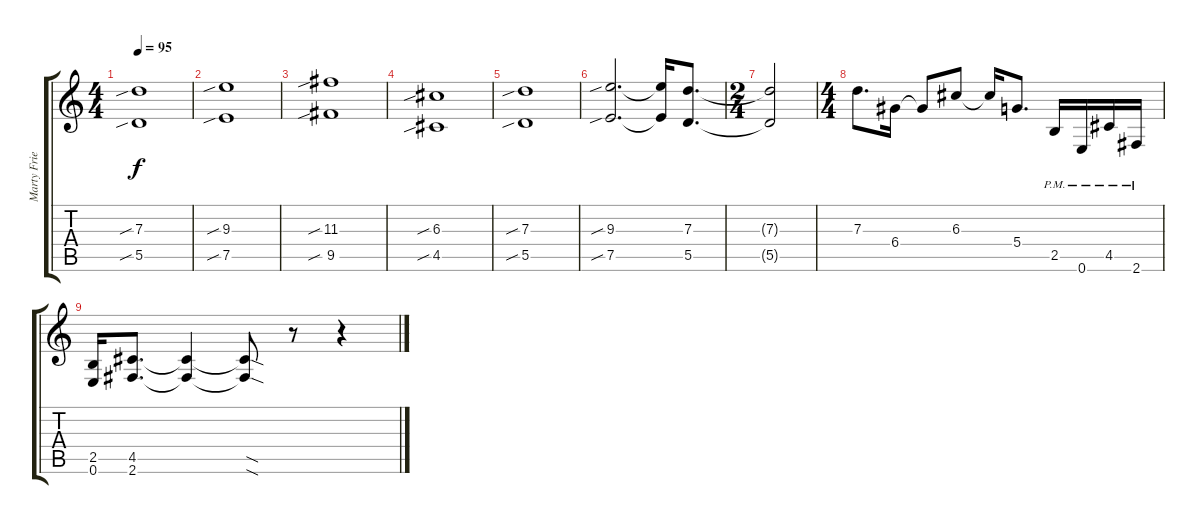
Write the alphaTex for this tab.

\track ("Marty Friedman" "Marty Frie") {instrument distortionguitar}
\staff {score tabs}
\tuning (E4 B3 G3 D3 A2 E2) {hide}
\ts (4 4)
\tempo 95
\clef g2
\ks c
(7.3{sib} 5.5{sib}).1{dy f} |
(9.3{sib} 7.5{sib}).1 |
(11.3{sib} 9.5{sib}).1 |
(6.3{sib} 4.5{sib}).1 |
(7.3{sib} 5.5{sib}).1 |
(9.3{sib} 7.5{sib}).2{d} (9.3{t} 7.5{t}).16 (7.3 5.5).8{d} |
\ts (2 4)
(7.3{t} 5.5{t}).2 |
\ts (4 4)
7.3.8{d} 6.4.16 6.4{t}.8 6.3.8 6.3{t}.16 5.4.8{d} 2.5{pm}.16 0.6{pm}.16 4.5{pm}.16 2.6{pm}.16 |
(2.5 0.6).16 (4.5 2.6).8{d} (4.5{t} 2.6{t}).4 (4.5{sod t} 2.6{sod t}).8 r.8 r.4
